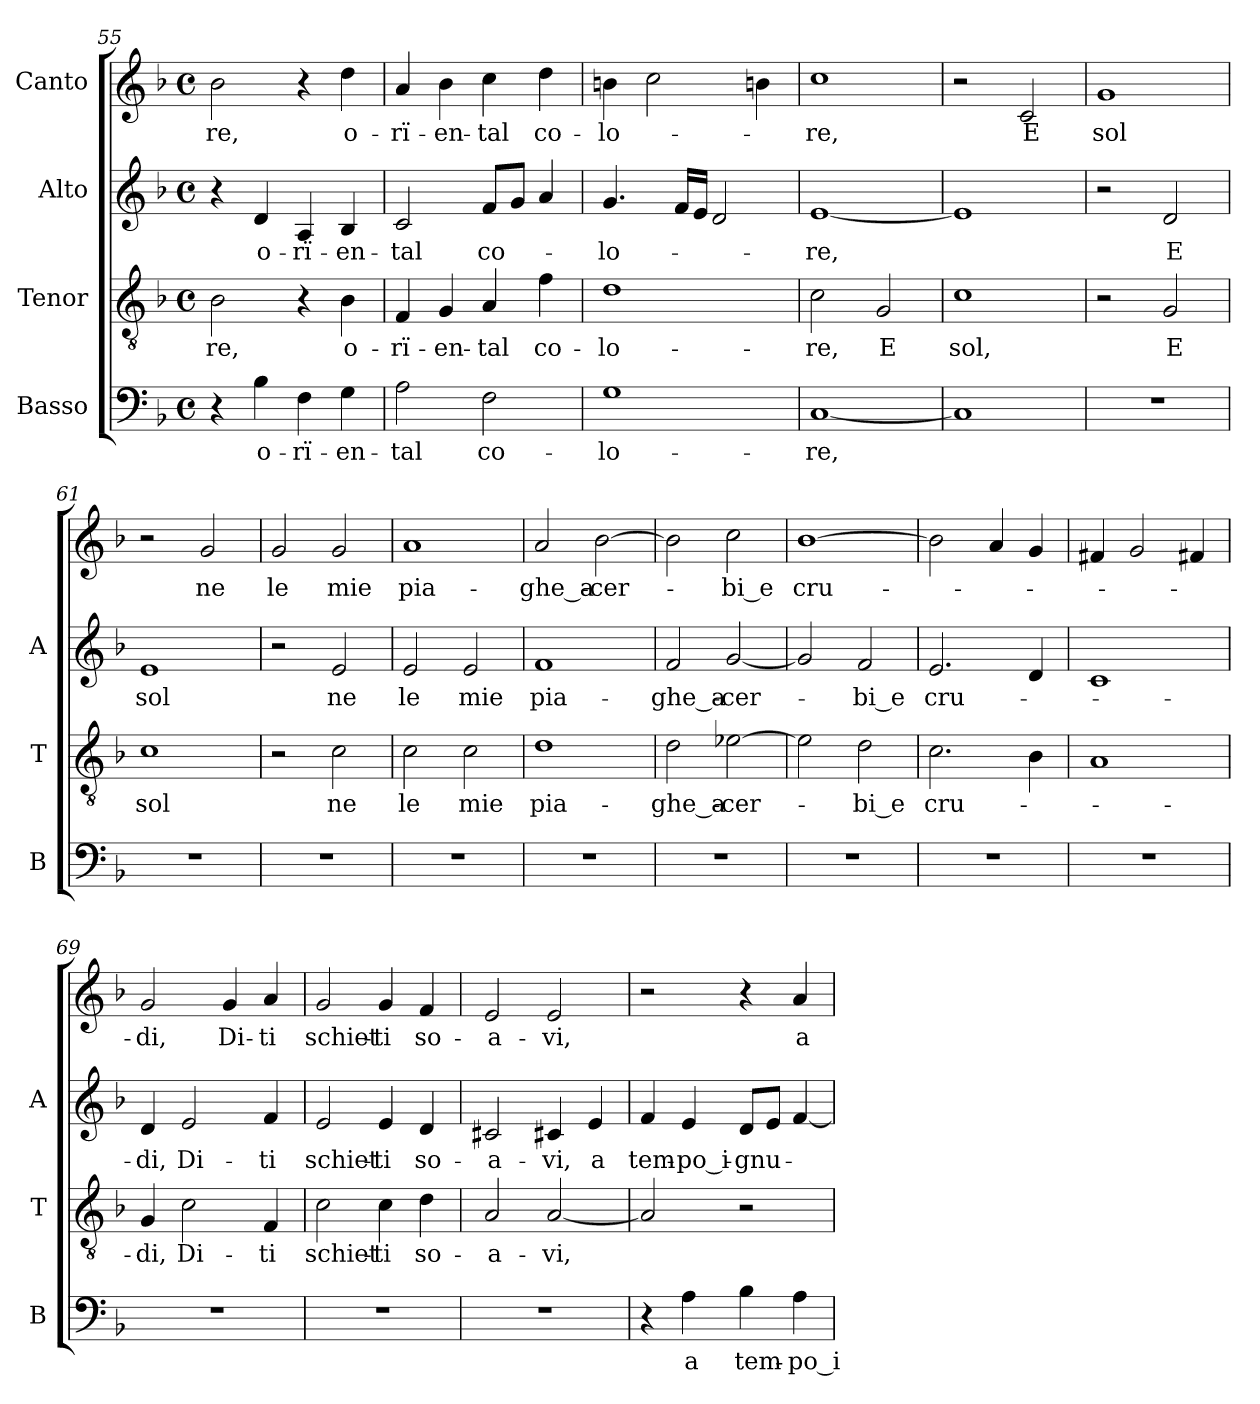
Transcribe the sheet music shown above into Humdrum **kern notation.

**kern	**text	**kern	**text	**kern	**text	**kern	**text
*part4	*part4	*part3	*part3	*part2	*part2	*part1	*part1
*staff4	*staff4	*staff3	*staff3	*staff2	*staff2	*staff1	*staff1
*I"Basso	*	*I"Tenor	*	*I"Alto	*	*I"Canto	*
*I'B	*	*I'T	*	*I'A	*	*	*
*clefF4	*	*clefGv2	*	*clefG2	*	*clefG2	*
*k[b-]	*	*k[b-]	*	*k[b-]	*	*k[b-]	*
*F:	*	*F:	*	*F:	*	*F:	*
*M4/4	*	*M4/4	*	*M4/4	*	*M4/4	*
*met(c)	*	*met(c)	*	*met(c)	*	*met(c)	*
=55	=55	=55	=55	=55	=55	=55	=55
4r	.	2B-	-re,	4r	.	2b-	-re,
4B-	o-	.	.	4d	o-	.	.
4F	rï-	4r	.	4A	rï-	4r	.
4G	en-	4B-	o-	4B-	en-	4dd	o-
=56	=56	=56	=56	=56	=56	=56	=56
2A	-tal	4F	rï-	2c	-tal	4a	rï-
.	.	4G	en-	.	.	4b-	en-
2F	co-	4A	-tal	8fL	co-	4cc	-tal
.	.	.	.	8gJ	.	.	.
.	.	4f	co-	4a	.	4dd	co-
=57	=57	=57	=57	=57	=57	=57	=57
1G	lo-	1d	lo-	4.g	lo-	4bn	lo-
.	.	.	.	.	.	2cc	.
.	.	.	.	16fLL	.	.	.
.	.	.	.	16eJJ	.	.	.
.	.	.	.	2d	.	.	.
.	.	.	.	.	.	4bn	.
=58	=58	=58	=58	=58	=58	=58	=58
[1C	-re,	2c	-re,	[1e	-re,	1cc	-re,
.	.	2G	-E	.	.	.	.
=59	=59	=59	=59	=59	=59	=59	=59
1C]	.	1c	-sol,	1e]	.	2r	.
.	.	.	.	.	.	2c	-E
!!LO:PB:g=z
=60	=60	=60	=60	=60	=60	=60	=60
1r	.	2r	.	2r	.	1g	-sol
.	.	2G	-E	2d	-E	.	.
=61	=61	=61	=61	=61	=61	=61	=61
1r	.	1c	-sol	1e	-sol	2r	.
.	.	.	.	.	.	2g	-ne
=62	=62	=62	=62	=62	=62	=62	=62
1r	.	2r	.	2r	.	2g	-le
.	.	2c	-ne	2e	-ne	2g	-mie
=63	=63	=63	=63	=63	=63	=63	=63
1r	.	2c	-le	2e	-le	1a	pia-
.	.	2c	-mie	2e	-mie	.	.
=64	=64	=64	=64	=64	=64	=64	=64
1r	.	1d	pia-	1f	pia-	2a	ghe_a-
.	.	.	.	.	.	[2b-	cer-
=65	=65	=65	=65	=65	=65	=65	=65
1r	.	2d	ghe_a-	2f	ghe_a-	2b-]	.
.	.	[2e-X	cer-	[2g	cer-	2cc	-bi_e
=66	=66	=66	=66	=66	=66	=66	=66
1r	.	2e-]	.	2g]	.	[1b-	cru-
.	.	2d	-bi_e	2f	-bi_e	.	.
=67	=67	=67	=67	=67	=67	=67	=67
1r	.	2.c	cru-	2.e	cru-	2b-]	.
.	.	.	.	.	.	4a	.
.	.	4B-	.	4d	.	4g	.
=68	=68	=68	=68	=68	=68	=68	=68
1r	.	1A	.	1c	.	4f#X	.
.	.	.	.	.	.	2g	.
.	.	.	.	.	.	4f#X	.
=69	=69	=69	=69	=69	=69	=69	=69
1r	.	4G	-di,	4d	-di,	2g	-di,
.	.	2c	Di-	2e	Di-	.	.
.	.	.	.	.	.	4g	Di-
.	.	4F	-ti	4f	-ti	4a	-ti
=70	=70	=70	=70	=70	=70	=70	=70
1r	.	2c	schiet-	2e	schiet-	2g	schiet-
.	.	4c	-ti	4e	-ti	4g	-ti
.	.	4d	so-	4d	so-	4f	so-
=71	=71	=71	=71	=71	=71	=71	=71
1r	.	2A	a-	2c#X	a-	2e	a-
.	.	[2A	-vi,	4c#X	-vi,	2e	-vi,
.	.	.	.	4e	-a	.	.
=72	=72	=72	=72	=72	=72	=72	=72
4r	.	2A]	.	4f	tem-	2r	.
4A	-a	.	.	4e	po_i-	.	.
4B-	tem-	2r	.	8dL	gnu-	4r	.
.	.	.	.	8eJ	.	.	.
4A	po_i-	.	.	[4f	.	4a	-a
=	=	=	=	=	=	=	=
*-	*-	*-	*-	*-	*-	*-	*-
